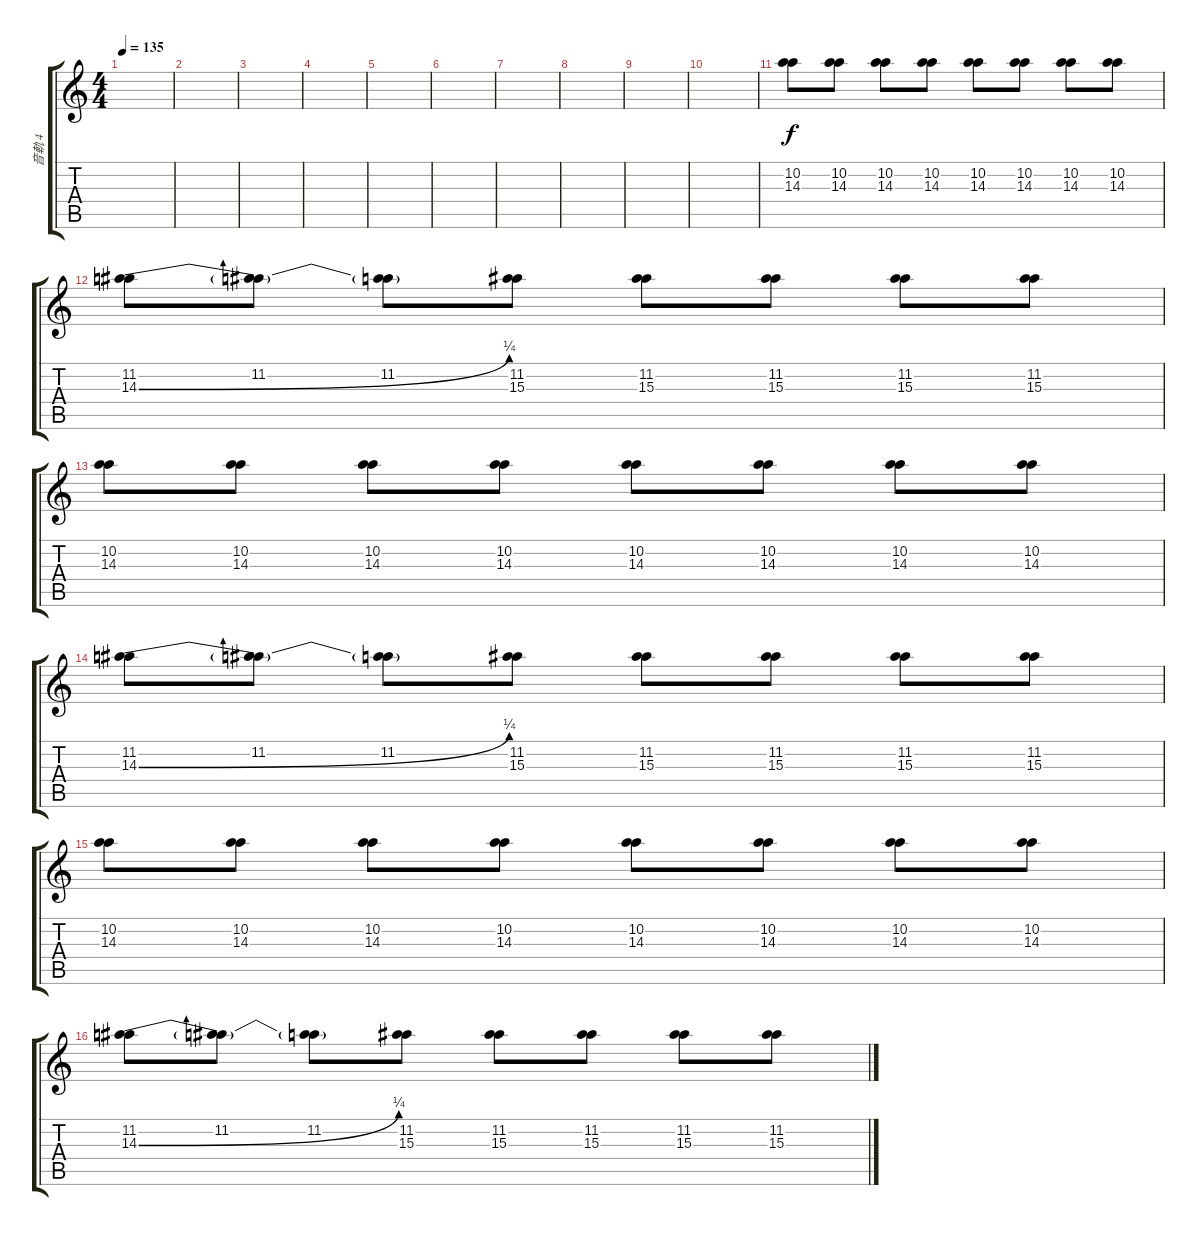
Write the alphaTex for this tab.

\track ("音軌 4" "音軌 4") {instrument acousticguitarsteel}
\staff {score tabs}
\tuning (E4 B3 G3 D3 A2 D2) {hide}
\ts (4 4)
\tempo 135
\clef g2
\ks c
|
|
|
|
|
|
|
|
|
|
(10.2 14.3).8{instrument overdrivenguitar} (10.2 14.3).8 (10.2 14.3).8 (10.2 14.3).8 (10.2 14.3).8 (10.2 14.3).8 (10.2 14.3).8 (10.2 14.3).8 |
(11.2 14.3{be (bend 0 0 60 1)}).8 (11.2 14.3{t}).8 (11.2 14.3{t}).8 (11.2 15.3).8 (11.2 15.3).8 (11.2 15.3).8 (11.2 15.3).8 (11.2 15.3).8 |
(10.2 14.3).8{instrument overdrivenguitar} (10.2 14.3).8 (10.2 14.3).8 (10.2 14.3).8 (10.2 14.3).8 (10.2 14.3).8 (10.2 14.3).8 (10.2 14.3).8 |
(11.2 14.3{be (bend 0 0 60 1)}).8 (11.2 14.3{t}).8 (11.2 14.3{t}).8 (11.2 15.3).8 (11.2 15.3).8 (11.2 15.3).8 (11.2 15.3).8 (11.2 15.3).8 |
(10.2 14.3).8{instrument overdrivenguitar} (10.2 14.3).8 (10.2 14.3).8 (10.2 14.3).8 (10.2 14.3).8 (10.2 14.3).8 (10.2 14.3).8 (10.2 14.3).8 |
(11.2 14.3{be (bend 0 0 60 1)}).8 (11.2 14.3{t}).8 (11.2 14.3{t}).8 (11.2 15.3).8 (11.2 15.3).8 (11.2 15.3).8 (11.2 15.3).8 (11.2 15.3).8
